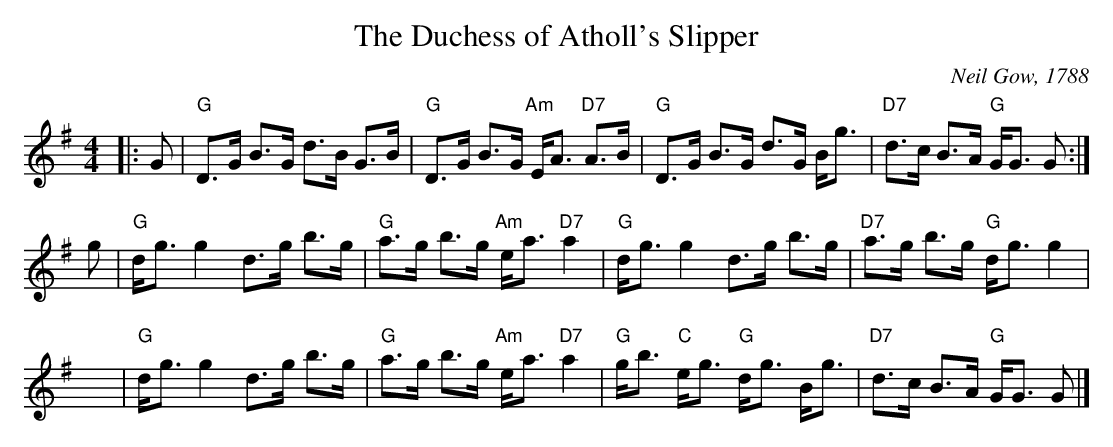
X:1
T: The Duchess of Atholl's Slipper
C: Neil Gow, 1788
M: 4/4
L: 1/16
K: G
|: G2 \
| "G"D3G B3G d3B G3B | "G"D3G B3G "Am"EA3 "D7"A3B \
| "G"D3G B3G d3G Bg3 | "D7"d3c B3A "G"GG3 G2 :|
 g2 \
| "G"dg3 g4 d3g b3g | "G"a3g b3g "Am"ea3 "D7"a4 \
| "G"dg3 g4 d3g b3g | "D7"a3g b3g "G"dg3 g4 |
yy\
| "G"dg3 g4 d3g b3g | "G"a3g b3g "Am"ea3 "D7"a4 \
| "G"gb3 "C"eg3 "G"dg3 Bg3 | "D7"d3c B3A "G"GG3 G2 |]
